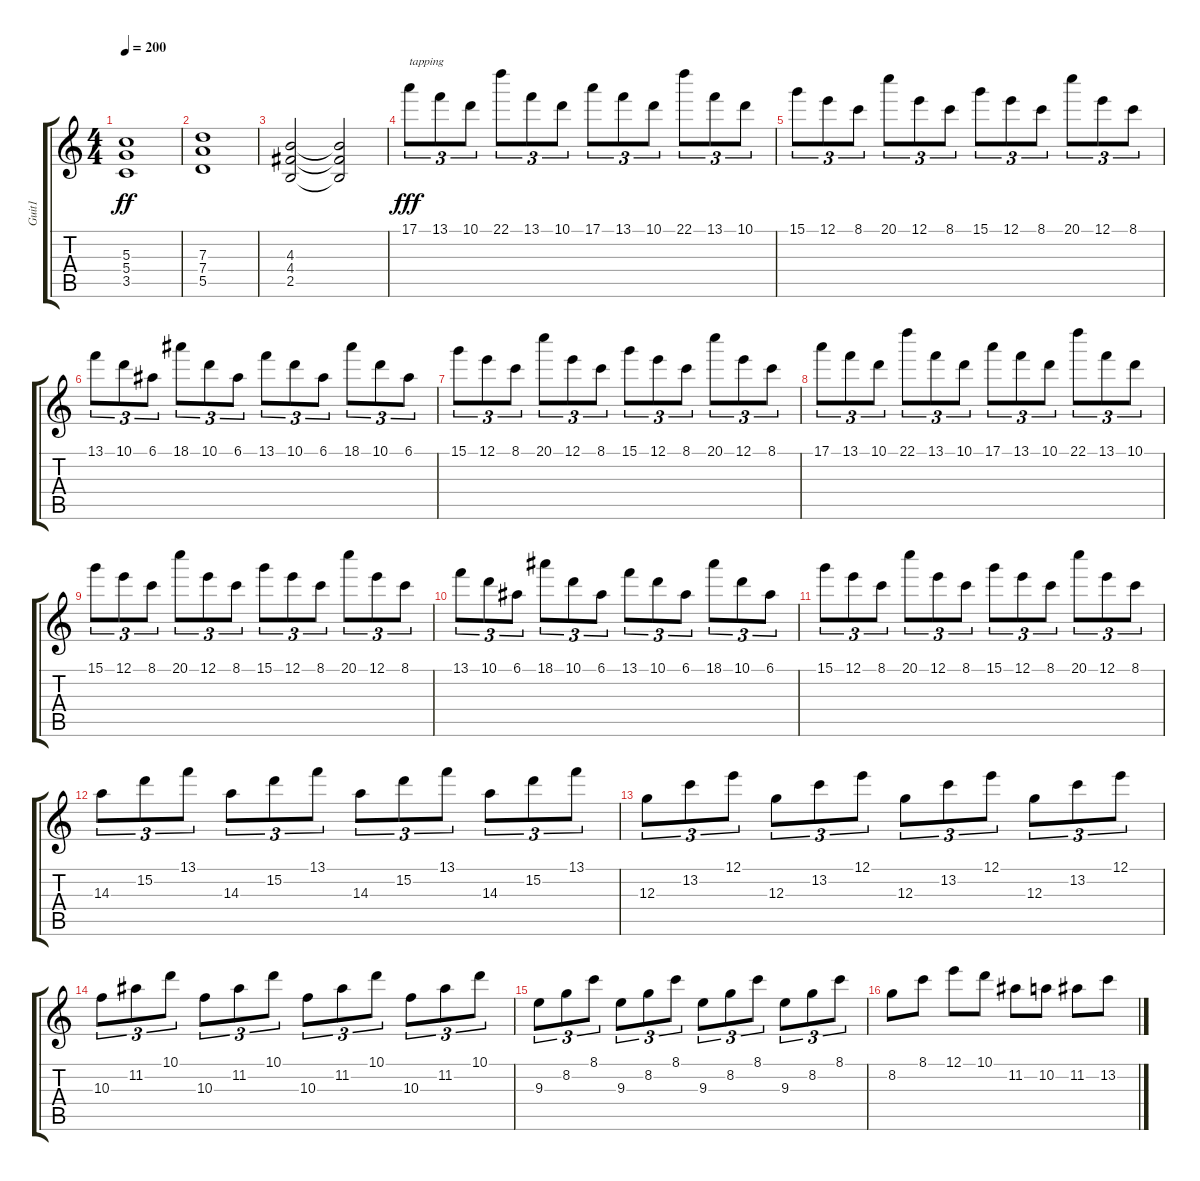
\track ("Guit1" "Guit1") {instrument acousticguitarnylon}
\staff {score tabs}
\tuning (E4 B3 G3 D3 A2 E2) {hide}
\ts (4 4)
\tempo 200
\clef g2
\ks c
(5.3 5.4 3.5).1{dy ff} |
(7.3 7.4 5.5).1 |
(4.3 4.4 2.5).2 (4.3{t} 4.4{t} 2.5{t}).2 |
17.1.8{tu (3 2) txt "tapping" dy fff} 13.1.8{tu (3 2)} 10.1.8{tu (3 2)} 22.1.8{tu (3 2)} 13.1.8{tu (3 2)} 10.1.8{tu (3 2)} 17.1.8{tu (3 2)} 13.1.8{tu (3 2)} 10.1.8{tu (3 2)} 22.1.8{tu (3 2)} 13.1.8{tu (3 2)} 10.1.8{tu (3 2)} |
15.1.8{tu (3 2)} 12.1.8{tu (3 2)} 8.1.8{tu (3 2)} 20.1.8{tu (3 2)} 12.1.8{tu (3 2)} 8.1.8{tu (3 2)} 15.1.8{tu (3 2)} 12.1.8{tu (3 2)} 8.1.8{tu (3 2)} 20.1.8{tu (3 2)} 12.1.8{tu (3 2)} 8.1.8{tu (3 2)} |
13.1.8{tu (3 2)} 10.1.8{tu (3 2)} 6.1.8{tu (3 2)} 18.1.8{tu (3 2)} 10.1.8{tu (3 2)} 6.1.8{tu (3 2)} 13.1.8{tu (3 2)} 10.1.8{tu (3 2)} 6.1.8{tu (3 2)} 18.1.8{tu (3 2)} 10.1.8{tu (3 2)} 6.1.8{tu (3 2)} |
15.1.8{tu (3 2)} 12.1.8{tu (3 2)} 8.1.8{tu (3 2)} 20.1.8{tu (3 2)} 12.1.8{tu (3 2)} 8.1.8{tu (3 2)} 15.1.8{tu (3 2)} 12.1.8{tu (3 2)} 8.1.8{tu (3 2)} 20.1.8{tu (3 2)} 12.1.8{tu (3 2)} 8.1.8{tu (3 2)} |
17.1.8{tu (3 2)} 13.1.8{tu (3 2)} 10.1.8{tu (3 2)} 22.1.8{tu (3 2)} 13.1.8{tu (3 2)} 10.1.8{tu (3 2)} 17.1.8{tu (3 2)} 13.1.8{tu (3 2)} 10.1.8{tu (3 2)} 22.1.8{tu (3 2)} 13.1.8{tu (3 2)} 10.1.8{tu (3 2)} |
15.1.8{tu (3 2)} 12.1.8{tu (3 2)} 8.1.8{tu (3 2)} 20.1.8{tu (3 2)} 12.1.8{tu (3 2)} 8.1.8{tu (3 2)} 15.1.8{tu (3 2)} 12.1.8{tu (3 2)} 8.1.8{tu (3 2)} 20.1.8{tu (3 2)} 12.1.8{tu (3 2)} 8.1.8{tu (3 2)} |
13.1.8{tu (3 2)} 10.1.8{tu (3 2)} 6.1.8{tu (3 2)} 18.1.8{tu (3 2)} 10.1.8{tu (3 2)} 6.1.8{tu (3 2)} 13.1.8{tu (3 2)} 10.1.8{tu (3 2)} 6.1.8{tu (3 2)} 18.1.8{tu (3 2)} 10.1.8{tu (3 2)} 6.1.8{tu (3 2)} |
15.1.8{tu (3 2)} 12.1.8{tu (3 2)} 8.1.8{tu (3 2)} 20.1.8{tu (3 2)} 12.1.8{tu (3 2)} 8.1.8{tu (3 2)} 15.1.8{tu (3 2)} 12.1.8{tu (3 2)} 8.1.8{tu (3 2)} 20.1.8{tu (3 2)} 12.1.8{tu (3 2)} 8.1.8{tu (3 2)} |
14.3.8{tu (3 2)} 15.2.8{tu (3 2)} 13.1.8{tu (3 2)} 14.3.8{tu (3 2)} 15.2.8{tu (3 2)} 13.1.8{tu (3 2)} 14.3.8{tu (3 2)} 15.2.8{tu (3 2)} 13.1.8{tu (3 2)} 14.3.8{tu (3 2)} 15.2.8{tu (3 2)} 13.1.8{tu (3 2)} |
12.3.8{tu (3 2)} 13.2.8{tu (3 2)} 12.1.8{tu (3 2)} 12.3.8{tu (3 2)} 13.2.8{tu (3 2)} 12.1.8{tu (3 2)} 12.3.8{tu (3 2)} 13.2.8{tu (3 2)} 12.1.8{tu (3 2)} 12.3.8{tu (3 2)} 13.2.8{tu (3 2)} 12.1.8{tu (3 2)} |
10.3.8{tu (3 2)} 11.2.8{tu (3 2)} 10.1.8{tu (3 2)} 10.3.8{tu (3 2)} 11.2.8{tu (3 2)} 10.1.8{tu (3 2)} 10.3.8{tu (3 2)} 11.2.8{tu (3 2)} 10.1.8{tu (3 2)} 10.3.8{tu (3 2)} 11.2.8{tu (3 2)} 10.1.8{tu (3 2)} |
9.3.8{tu (3 2)} 8.2.8{tu (3 2)} 8.1.8{tu (3 2)} 9.3.8{tu (3 2)} 8.2.8{tu (3 2)} 8.1.8{tu (3 2)} 9.3.8{tu (3 2)} 8.2.8{tu (3 2)} 8.1.8{tu (3 2)} 9.3.8{tu (3 2)} 8.2.8{tu (3 2)} 8.1.8{tu (3 2)} |
8.2.8 8.1.8 12.1.8 10.1.8 11.2.8 10.2.8 11.2.8 13.2.8
